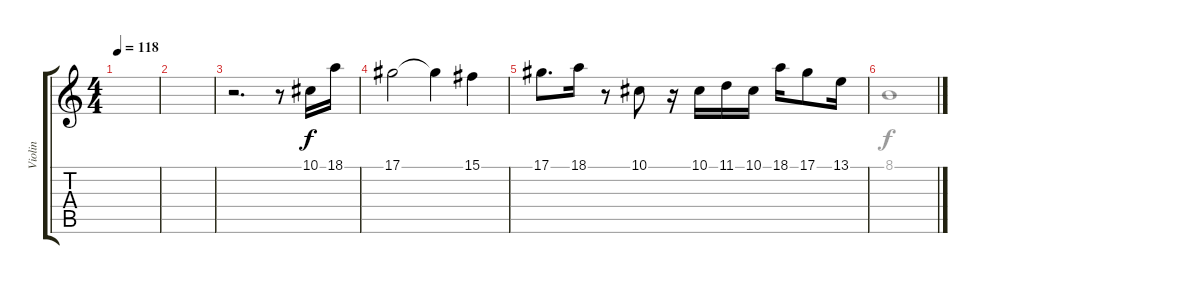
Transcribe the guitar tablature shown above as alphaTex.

\track ("Violin" "Violin") {instrument violin}
\staff {score tabs}
\tuning (Eb4 Bb3 Gb3 Db3 Ab2 Eb2) {hide}
\voice
\ts (4 4)
\tempo 118
\clef g2
\ks c
|
|
r.2{d} r.8 10.1.16 18.1.16 |
17.1.2 17.1{t}.4 15.1.4 |
17.1.8{d} 18.1.16 r.8 10.1.8 r.16 10.1.16 11.1.16 10.1.16 18.1.16 17.1.8 13.1.16 |
|
|
|
|
|
|
|
|
|
|
\voice
\clef g2
\ottava regular
\simile none
\ks c
|
|
|
|
|
8.1.1 |
|
|
|
|
|
|
|
|
|
